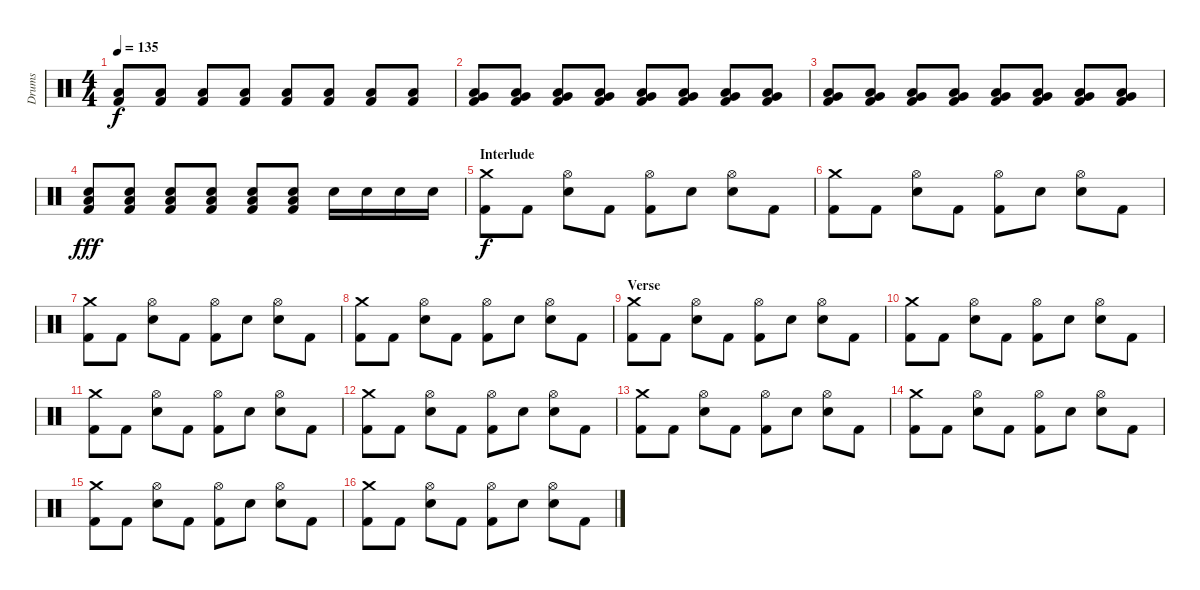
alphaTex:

\track ("Drums" "Drums") {instrument percussion}
\staff {score}
\articulation defaults
\ts (4 4)
\tempo 135
\clef neutral
\ks c
("Kick (hit) 2" "Low Tom (hit)").8{dy f} ("Kick (hit) 2" "Low Tom (hit)").8 ("Kick (hit) 2" "Low Tom (hit)").8 ("Kick (hit) 2" "Low Tom (hit)").8 ("Kick (hit) 2" "Low Tom (hit)").8 ("Kick (hit) 2" "Low Tom (hit)").8 ("Kick (hit) 2" "Low Tom (hit)").8 ("Kick (hit) 2" "Low Tom (hit)").8 |
("Kick (hit) 2" "Low Tom (hit)" "Very Low Tom (hit)").8 ("Kick (hit) 2" "Low Tom (hit)" "Very Low Tom (hit)").8 ("Kick (hit) 2" "Low Tom (hit)" "Very Low Tom (hit)").8 ("Kick (hit) 2" "Low Tom (hit)" "Very Low Tom (hit)").8 ("Kick (hit) 2" "Low Tom (hit)" "Very Low Tom (hit)").8 ("Kick (hit) 2" "Low Tom (hit)" "Very Low Tom (hit)").8 ("Kick (hit) 2" "Low Tom (hit)" "Very Low Tom (hit)").8 ("Kick (hit) 2" "Low Tom (hit)" "Very Low Tom (hit)").8 |
("Kick (hit) 2" "Low Tom (hit)" "Very Low Tom (hit)").8 ("Kick (hit) 2" "Low Tom (hit)" "Very Low Tom (hit)").8 ("Kick (hit) 2" "Low Tom (hit)" "Very Low Tom (hit)").8 ("Kick (hit) 2" "Low Tom (hit)" "Very Low Tom (hit)").8 ("Kick (hit) 2" "Low Tom (hit)" "Very Low Tom (hit)").8 ("Kick (hit) 2" "Low Tom (hit)" "Very Low Tom (hit)").8 ("Kick (hit) 2" "Low Tom (hit)" "Very Low Tom (hit)").8 ("Kick (hit) 2" "Low Tom (hit)" "Very Low Tom (hit)").8 |
("Kick (hit) 2" "Electric Snare (hit)" "Low Tom (hit)").8{dy fff} ("Kick (hit) 2" "Electric Snare (hit)" "Low Tom (hit)").8 ("Kick (hit) 2" "Electric Snare (hit)" "Low Tom (hit)").8 ("Kick (hit) 2" "Electric Snare (hit)" "Low Tom (hit)").8 ("Kick (hit) 2" "Electric Snare (hit)" "Low Tom (hit)").8 ("Kick (hit) 2" "Electric Snare (hit)" "Low Tom (hit)").8 "Electric Snare (hit)".16 "Electric Snare (hit)".16 "Electric Snare (hit)".16 "Electric Snare (hit)".16 |
\section ("" "Interlude")
("Crash medium (hit)" "Kick (hit) 2").8{dy f} "Kick (hit) 2".8 ("Hi-Hat (open)" "Electric Snare (hit)").8 "Kick (hit) 2".8 ("Hi-Hat (open)" "Kick (hit) 2").8 "Electric Snare (hit)".8 ("Hi-Hat (open)" "Electric Snare (hit)").8 "Kick (hit) 2".8 |
("Crash medium (hit)" "Kick (hit) 2").8 "Kick (hit) 2".8 ("Hi-Hat (open)" "Electric Snare (hit)").8 "Kick (hit) 2".8 ("Hi-Hat (open)" "Kick (hit) 2").8 "Electric Snare (hit)".8 ("Hi-Hat (open)" "Electric Snare (hit)").8 "Kick (hit) 2".8 |
("Crash medium (hit)" "Kick (hit) 2").8 "Kick (hit) 2".8 ("Hi-Hat (open)" "Electric Snare (hit)").8 "Kick (hit) 2".8 ("Hi-Hat (open)" "Kick (hit) 2").8 "Electric Snare (hit)".8 ("Hi-Hat (open)" "Electric Snare (hit)").8 "Kick (hit) 2".8 |
("Crash medium (hit)" "Kick (hit) 2").8 "Kick (hit) 2".8 ("Hi-Hat (open)" "Electric Snare (hit)").8 "Kick (hit) 2".8 ("Hi-Hat (open)" "Kick (hit) 2").8 "Electric Snare (hit)".8 ("Hi-Hat (open)" "Electric Snare (hit)").8 "Kick (hit) 2".8 |
\section ("" "Verse")
("Crash medium (hit)" "Kick (hit) 2").8 "Kick (hit) 2".8 ("Hi-Hat (open)" "Electric Snare (hit)").8 "Kick (hit) 2".8 ("Hi-Hat (open)" "Kick (hit) 2").8 "Electric Snare (hit)".8 ("Hi-Hat (open)" "Electric Snare (hit)").8 "Kick (hit) 2".8 |
("Crash medium (hit)" "Kick (hit) 2").8 "Kick (hit) 2".8 ("Hi-Hat (open)" "Electric Snare (hit)").8 "Kick (hit) 2".8 ("Hi-Hat (open)" "Kick (hit) 2").8 "Electric Snare (hit)".8 ("Hi-Hat (open)" "Electric Snare (hit)").8 "Kick (hit) 2".8 |
("Crash medium (hit)" "Kick (hit) 2").8 "Kick (hit) 2".8 ("Hi-Hat (open)" "Electric Snare (hit)").8 "Kick (hit) 2".8 ("Hi-Hat (open)" "Kick (hit) 2").8 "Electric Snare (hit)".8 ("Hi-Hat (open)" "Electric Snare (hit)").8 "Kick (hit) 2".8 |
("Crash medium (hit)" "Kick (hit) 2").8 "Kick (hit) 2".8 ("Hi-Hat (open)" "Electric Snare (hit)").8 "Kick (hit) 2".8 ("Hi-Hat (open)" "Kick (hit) 2").8 "Electric Snare (hit)".8 ("Hi-Hat (open)" "Electric Snare (hit)").8 "Kick (hit) 2".8 |
("Crash medium (hit)" "Kick (hit) 2").8 "Kick (hit) 2".8 ("Hi-Hat (open)" "Electric Snare (hit)").8 "Kick (hit) 2".8 ("Hi-Hat (open)" "Kick (hit) 2").8 "Electric Snare (hit)".8 ("Hi-Hat (open)" "Electric Snare (hit)").8 "Kick (hit) 2".8 |
("Crash medium (hit)" "Kick (hit) 2").8 "Kick (hit) 2".8 ("Hi-Hat (open)" "Electric Snare (hit)").8 "Kick (hit) 2".8 ("Hi-Hat (open)" "Kick (hit) 2").8 "Electric Snare (hit)".8 ("Hi-Hat (open)" "Electric Snare (hit)").8 "Kick (hit) 2".8 |
("Crash medium (hit)" "Kick (hit) 2").8 "Kick (hit) 2".8 ("Hi-Hat (open)" "Electric Snare (hit)").8 "Kick (hit) 2".8 ("Hi-Hat (open)" "Kick (hit) 2").8 "Electric Snare (hit)".8 ("Hi-Hat (open)" "Electric Snare (hit)").8 "Kick (hit) 2".8 |
("Crash medium (hit)" "Kick (hit) 2").8 "Kick (hit) 2".8 ("Hi-Hat (open)" "Electric Snare (hit)").8 "Kick (hit) 2".8 ("Hi-Hat (open)" "Kick (hit) 2").8 "Electric Snare (hit)".8 ("Hi-Hat (open)" "Electric Snare (hit)").8 "Kick (hit) 2".8
